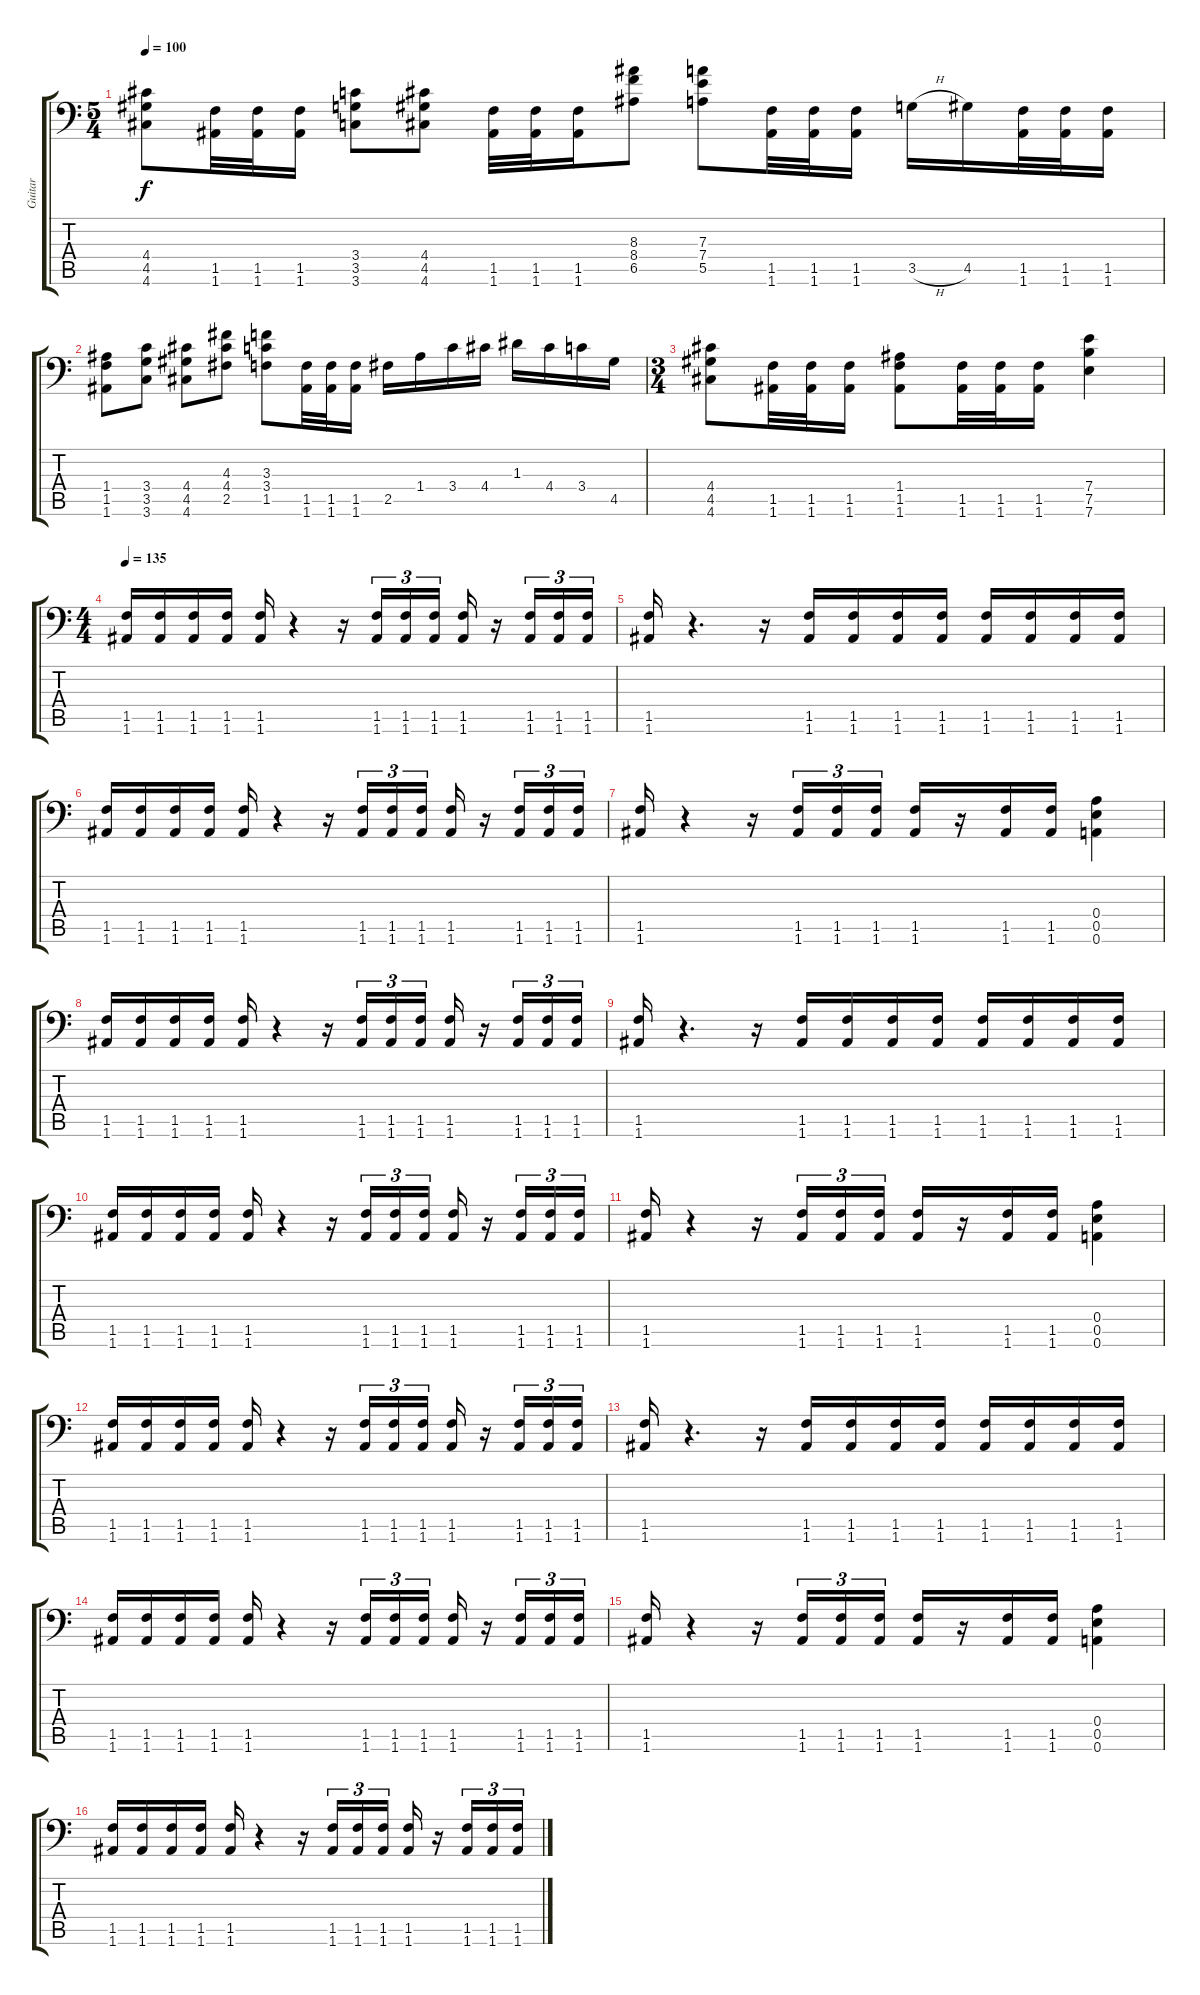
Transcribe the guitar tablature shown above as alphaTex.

\track ("Guitar" "Guitar") {instrument overdrivenguitar}
\staff {score tabs}
\tuning (B3 Gb3 D3 A2 E2 A1) {hide}
\ts (5 4)
\tempo 100
\clef f4
\ks c
(4.4 4.5 4.6).8{dy f} (1.5 1.6).32 (1.5 1.6).32 (1.5 1.6).16 (3.4 3.5 3.6).8 (4.4 4.5 4.6).8 (1.5 1.6).32 (1.5 1.6).32 (1.5 1.6).16 (8.3 8.4 6.5).8 (7.3 7.4 5.5).8 (1.5 1.6).32 (1.5 1.6).32 (1.5 1.6).16 3.5{h}.16 4.5.16 (1.5 1.6).32 (1.5 1.6).32 (1.5 1.6).16 |
(1.4 1.5 1.6).8 (3.4 3.5 3.6).8 (4.4 4.5 4.6).8 (4.3 4.4 2.5).8 (3.3 3.4 1.5).8 (1.5 1.6).32 (1.5 1.6).32 (1.5 1.6).16 2.5.16 1.4.16 3.4.16 4.4.16 1.3.16 4.4.16 3.4.16 4.5.16 |
\ts (3 4)
(4.4 4.5 4.6).8 (1.5 1.6).32 (1.5 1.6).32 (1.5 1.6).16 (1.4 1.5 1.6).8 (1.5 1.6).32 (1.5 1.6).32 (1.5 1.6).16 (7.4 7.5 7.6).4 |
\ts (4 4)
\tempo 135
(1.5 1.6).16 (1.5 1.6).16 (1.5 1.6).16 (1.5 1.6).16 (1.5 1.6).16 r.4 r.16 (1.5 1.6).16{tu (3 2)} (1.5 1.6).16{tu (3 2)} (1.5 1.6).16{tu (3 2)} (1.5 1.6).16 r.16 (1.5 1.6).16{tu (3 2)} (1.5 1.6).16{tu (3 2)} (1.5 1.6).16{tu (3 2)} |
(1.5 1.6).16 r.4{d} r.16 (1.5 1.6).16 (1.5 1.6).16 (1.5 1.6).16 (1.5 1.6).16 (1.5 1.6).16 (1.5 1.6).16 (1.5 1.6).16 (1.5 1.6).16 |
(1.5 1.6).16 (1.5 1.6).16 (1.5 1.6).16 (1.5 1.6).16 (1.5 1.6).16 r.4 r.16 (1.5 1.6).16{tu (3 2)} (1.5 1.6).16{tu (3 2)} (1.5 1.6).16{tu (3 2)} (1.5 1.6).16 r.16 (1.5 1.6).16{tu (3 2)} (1.5 1.6).16{tu (3 2)} (1.5 1.6).16{tu (3 2)} |
(1.5 1.6).16 r.4 r.16 (1.5 1.6).16{tu (3 2)} (1.5 1.6).16{tu (3 2)} (1.5 1.6).16{tu (3 2)} (1.5 1.6).16 r.16 (1.5 1.6).16 (1.5 1.6).16 (0.4 0.5 0.6).4 |
(1.5 1.6).16 (1.5 1.6).16 (1.5 1.6).16 (1.5 1.6).16 (1.5 1.6).16 r.4 r.16 (1.5 1.6).16{tu (3 2)} (1.5 1.6).16{tu (3 2)} (1.5 1.6).16{tu (3 2)} (1.5 1.6).16 r.16 (1.5 1.6).16{tu (3 2)} (1.5 1.6).16{tu (3 2)} (1.5 1.6).16{tu (3 2)} |
(1.5 1.6).16 r.4{d} r.16 (1.5 1.6).16 (1.5 1.6).16 (1.5 1.6).16 (1.5 1.6).16 (1.5 1.6).16 (1.5 1.6).16 (1.5 1.6).16 (1.5 1.6).16 |
(1.5 1.6).16 (1.5 1.6).16 (1.5 1.6).16 (1.5 1.6).16 (1.5 1.6).16 r.4 r.16 (1.5 1.6).16{tu (3 2)} (1.5 1.6).16{tu (3 2)} (1.5 1.6).16{tu (3 2)} (1.5 1.6).16 r.16 (1.5 1.6).16{tu (3 2)} (1.5 1.6).16{tu (3 2)} (1.5 1.6).16{tu (3 2)} |
(1.5 1.6).16 r.4 r.16 (1.5 1.6).16{tu (3 2)} (1.5 1.6).16{tu (3 2)} (1.5 1.6).16{tu (3 2)} (1.5 1.6).16 r.16 (1.5 1.6).16 (1.5 1.6).16 (0.4 0.5 0.6).4 |
(1.5 1.6).16 (1.5 1.6).16 (1.5 1.6).16 (1.5 1.6).16 (1.5 1.6).16 r.4 r.16 (1.5 1.6).16{tu (3 2)} (1.5 1.6).16{tu (3 2)} (1.5 1.6).16{tu (3 2)} (1.5 1.6).16 r.16 (1.5 1.6).16{tu (3 2)} (1.5 1.6).16{tu (3 2)} (1.5 1.6).16{tu (3 2)} |
(1.5 1.6).16 r.4{d} r.16 (1.5 1.6).16 (1.5 1.6).16 (1.5 1.6).16 (1.5 1.6).16 (1.5 1.6).16 (1.5 1.6).16 (1.5 1.6).16 (1.5 1.6).16 |
(1.5 1.6).16 (1.5 1.6).16 (1.5 1.6).16 (1.5 1.6).16 (1.5 1.6).16 r.4 r.16 (1.5 1.6).16{tu (3 2)} (1.5 1.6).16{tu (3 2)} (1.5 1.6).16{tu (3 2)} (1.5 1.6).16 r.16 (1.5 1.6).16{tu (3 2)} (1.5 1.6).16{tu (3 2)} (1.5 1.6).16{tu (3 2)} |
(1.5 1.6).16 r.4 r.16 (1.5 1.6).16{tu (3 2)} (1.5 1.6).16{tu (3 2)} (1.5 1.6).16{tu (3 2)} (1.5 1.6).16 r.16 (1.5 1.6).16 (1.5 1.6).16 (0.4 0.5 0.6).4 |
(1.5 1.6).16 (1.5 1.6).16 (1.5 1.6).16 (1.5 1.6).16 (1.5 1.6).16 r.4 r.16 (1.5 1.6).16{tu (3 2)} (1.5 1.6).16{tu (3 2)} (1.5 1.6).16{tu (3 2)} (1.5 1.6).16 r.16 (1.5 1.6).16{tu (3 2)} (1.5 1.6).16{tu (3 2)} (1.5 1.6).16{tu (3 2)}
